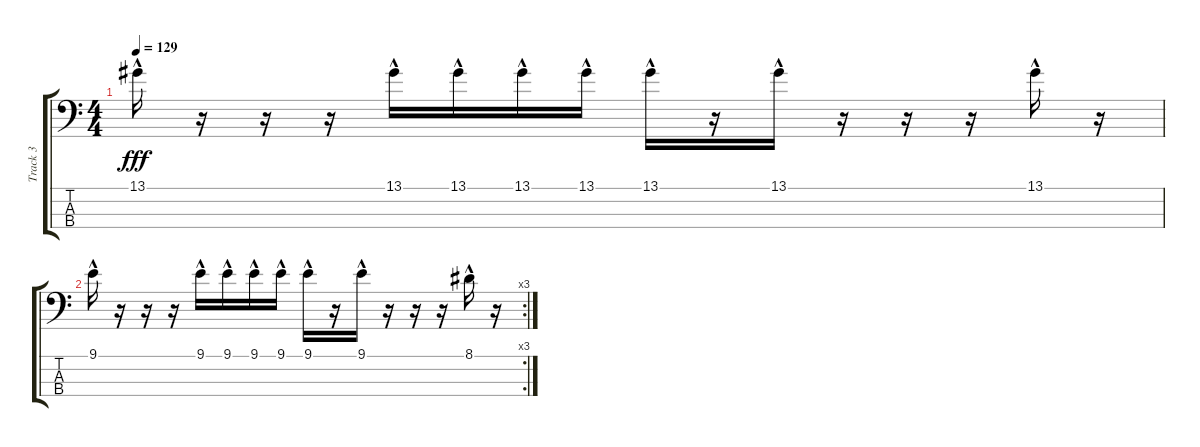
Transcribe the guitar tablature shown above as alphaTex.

\track ("Track 3" "Track 3") {instrument electricbasspick}
\staff {score tabs}
\tuning (G2 D2 A1 E1) {hide}
\ts (4 4)
\tempo 129
\clef f4
\ks c
13.1{hac}.16{dy fff} r.16 r.16 r.16 13.1{hac}.16 13.1{hac}.16 13.1{hac}.16 13.1{hac}.16 13.1{hac}.16 r.16 13.1{hac}.16 r.16 r.16 r.16 13.1{hac}.16 r.16 |
\rc 3
9.1{hac}.16 r.16 r.16 r.16 9.1{hac}.16 9.1{hac}.16 9.1{hac}.16 9.1{hac}.16 9.1{hac}.16 r.16 9.1{hac}.16 r.16 r.16 r.16 8.1{hac}.16 r.16
